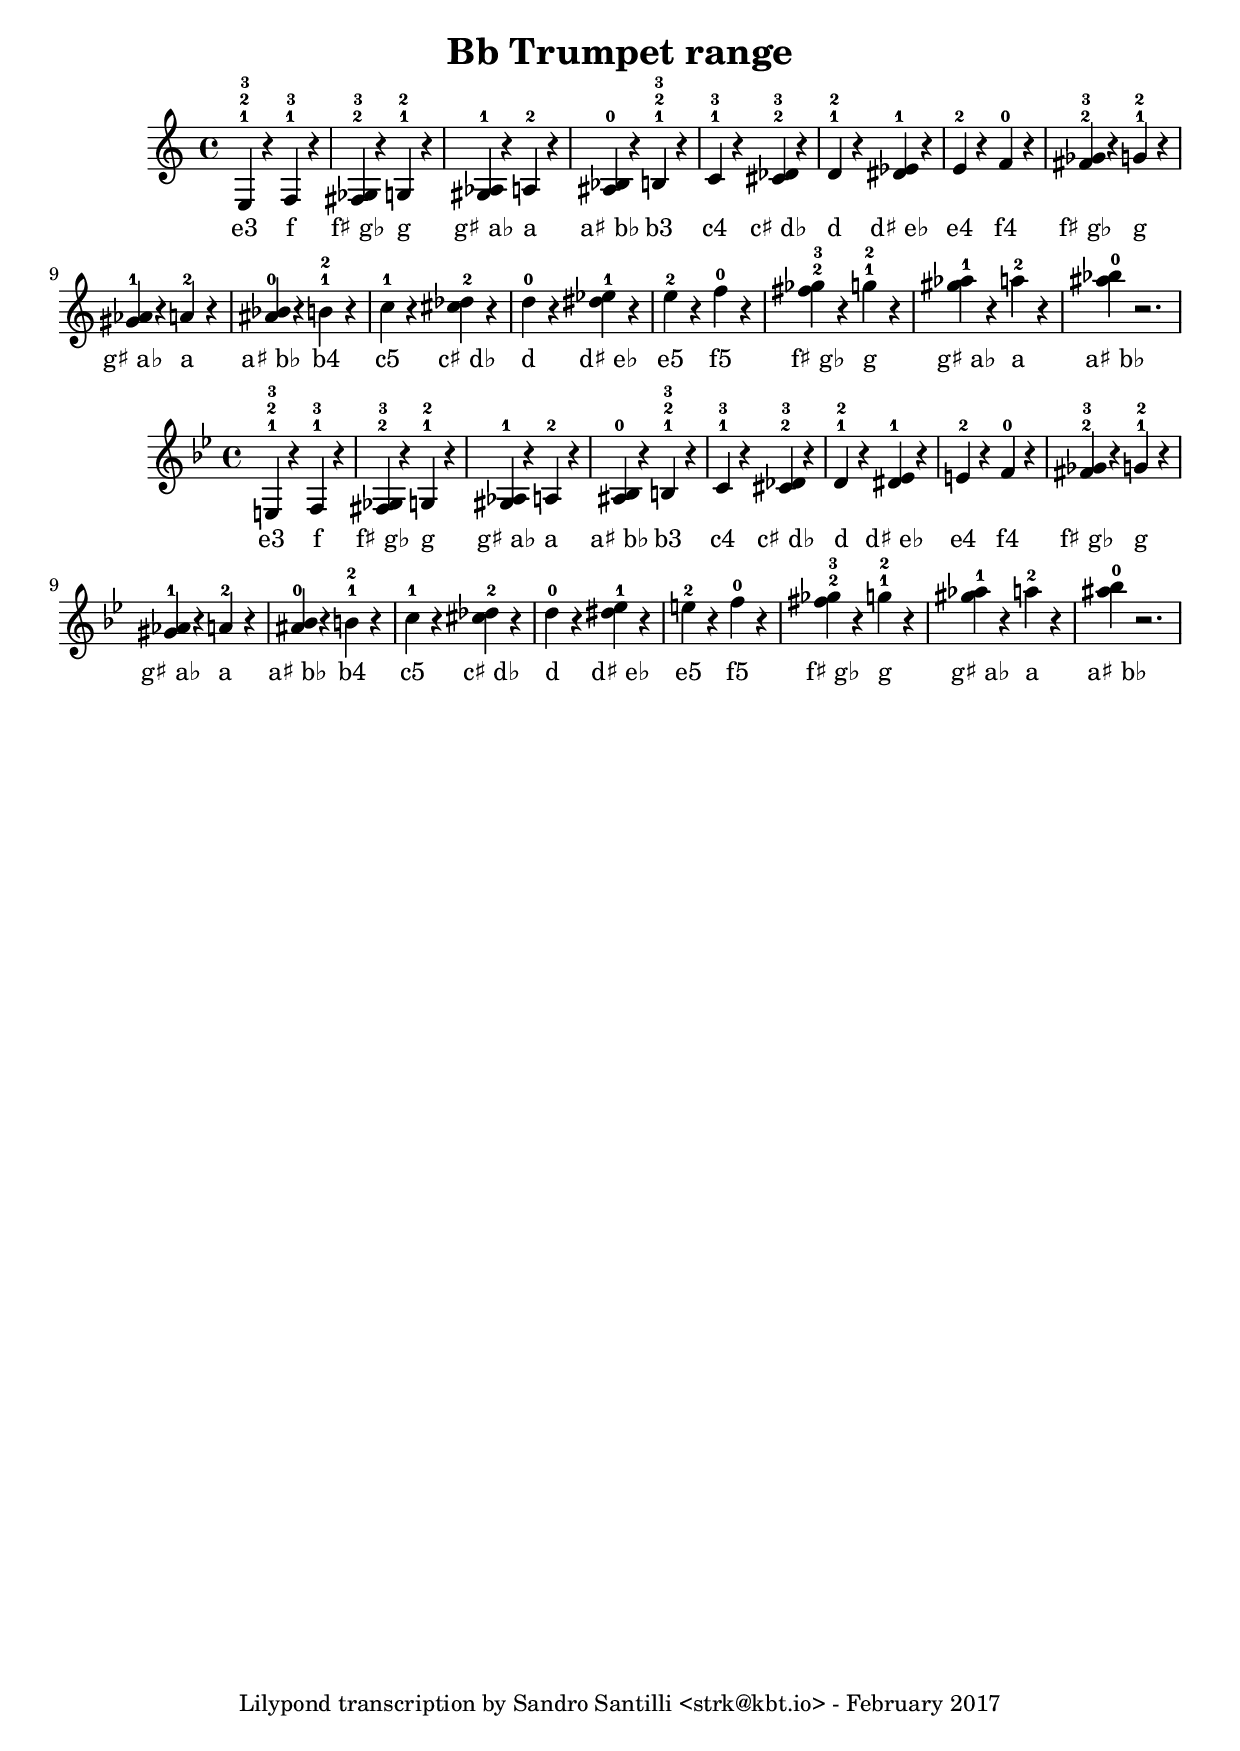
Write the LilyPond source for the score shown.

\version "2.10.33"

\header {
	title = "Bb Trumpet range"
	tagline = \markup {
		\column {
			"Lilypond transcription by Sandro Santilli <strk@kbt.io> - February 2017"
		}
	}
}

text = \lyricmode {
  % ♯ ♭
  "e3" f f♯_g♭ g g♯_a♭ a a♯_b♭ "b3" "c4" c♯_d♭ d d♯_e♭
  "e4" "f4" f♯_g♭ g g♯_a♭ a a♯_b♭ "b4" "c5" c♯_d♭ d d♯_e♭
  "e5" "f5" f♯_g♭ g g♯_a♭ a a♯_b♭ "b5" "c6" c♯_d♭ d d♯_e♭
}

scale = \relative c {

	\time 4/4

  e4^1^2^3         r  f^1^3           r |
  < fis ges >^2^3  r  g4^1^2          r |
  < gis aes >^1    r  a^2             r |
  < ais bes >^0    r  b^1^2^3         r |
  c^1^3            r  < cis des >^2^3 r |
  d^1^2            r  < dis ees >^1   r |
  e^2              r  f^0             r |
  < fis ges >^2^3  r  g^1^2           r |
  < gis aes >^1    r  a^2             r |
  < ais bes >^0    r  b^1^2           r |
  c^1              r  < cis des >^2   r |
  d^0              r  < dis ees >^1   r |
  e^2              r  f^0             r | % F5
  < fis ges >^2^3  r  g^1^2           r |
  < gis aes >^1    r  a^2             r |
  < ais bes >^0    r2.                  | % Bb5
}
\addlyrics \text

\score {
  \new Staff {
    \new Voice = "vocal" {
      \key c \major
      \scale
    }
  }
}

\score {
  \new Staff {
    \new Voice = "vocal" {
      \key bes \major
      \scale
    }
  }
}
